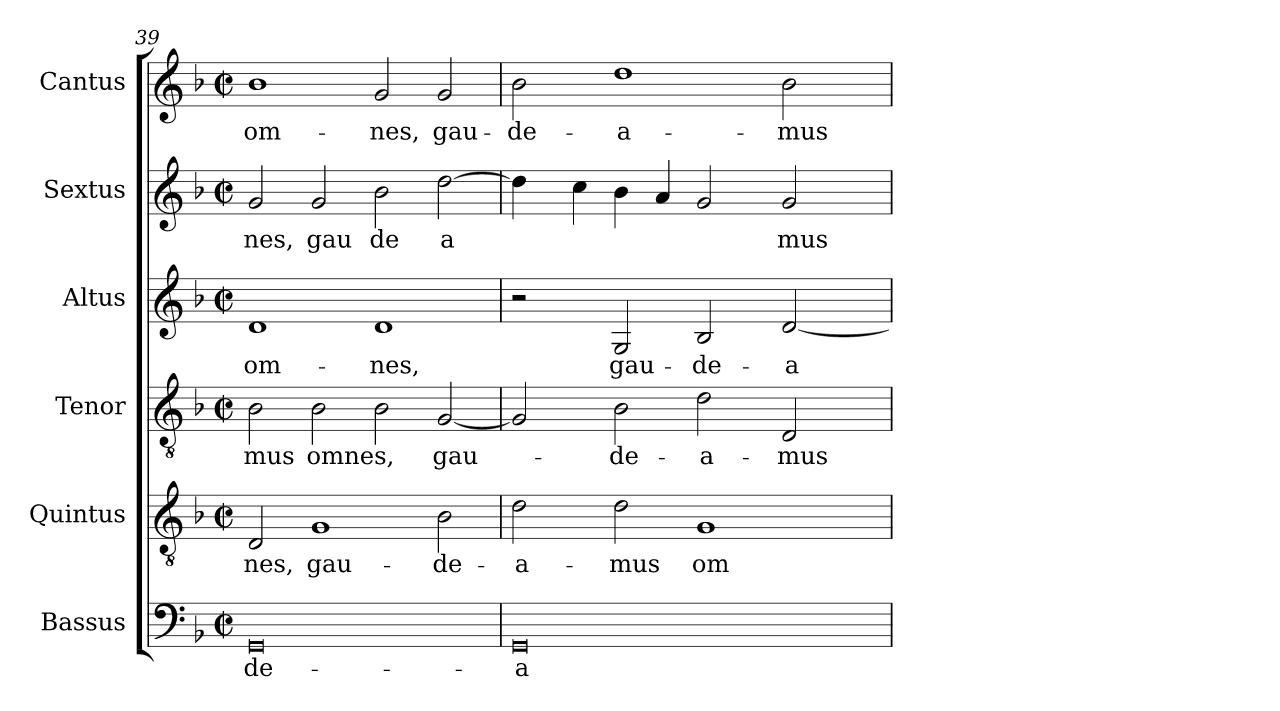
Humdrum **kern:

**kern	**text	**kern	**text	**kern	**text	**kern	**text	**kern	**text	**kern	**text
*part6	*part6	*part5	*part5	*part4	*part4	*part3	*part3	*part2	*part2	*part1	*part1
*staff6	*staff6	*staff5	*staff5	*staff4	*staff4	*staff3	*staff3	*staff2	*staff2	*staff1	*staff1
*I"Bassus	*	*I"Quintus	*	*I"Tenor	*	*I"Altus	*	*I"Sextus	*	*I"Cantus	*
*clefF4	*	*clefGv2	*	*clefGv2	*	*clefG2	*	*clefG2	*	*clefG2	*
*k[b-]	*	*k[b-]	*	*k[b-]	*	*k[b-]	*	*k[b-]	*	*k[b-]	*
*F:	*	*F:	*	*F:	*	*F:	*	*F:	*	*F:	*
*M2/2	*	*M2/2	*	*M2/2	*	*M2/2	*	*M2/2	*	*M2/2	*
*met(c|)	*	*met(c|)	*	*met(c|)	*	*met(c|)	*	*met(c|)	*	*met(c|)	*
=39	=39	=39	=39	=39	=39	=39	=39	=39	=39	=39	=39
!	!LO:LY:b:cj	!	!LO:LY:b:cj	!	!LO:LY:b:cj	!	!LO:LY:b:cj	!	!LO:LY:b:cj	!	!LO:LY:b:cj
0GG	-de-	2D/	-nes,	2B-\	-mus	1d	om-	2g/	nes,	1b-	om-
!	!	!	!LO:LY:b:cj	!	!LO:LY:b	!	!	!	!LO:LY:b:cj	!	!
.	.	1G	gau-	2B-\	omnes,	.	.	2g/	gau	.	.
!	!	!	!	!	!	!	!LO:LY:b:cj	!	!LO:LY:b:cj	!	!LO:LY:b:cj
.	.	.	.	2B-\	.	1d	-nes,	2b-\	de	2g/	-nes,
!	!	!	!LO:LY:b:cj	!	!LO:LY:b	!	!	!	!LO:LY:b:cj	!	!LO:LY:b:cj
.	.	2B-\	-de-	[>2G/	gau-	.	.	[>2dd\	a	2g/	gau-
!!LO:LB:g=z
=40	=40	=40	=40	=40	=40	=40	=40	=40	=40	=40	=40
!	!LO:LY:b:rj	!	!LO:LY:b:cj	!	!	!	!	!	!	!	!LO:LY:b:cj
*	*	*	*	*^	*	*	*	*^	*	*	*
0GG	-a	2d\	-a-	2G/]	16.ryy	.	2r	.	4dd\]	32ryy	.	2b-\	-de-
.	.	.	.	.	.	.	.	.	.	1ryy	.	.	.
.	.	.	.	.	1ryy	.	.	.	.	.	.	.	.
.	.	.	.	.	.	.	.	.	4cc\	.	.	.	.
!	!	!	!LO:LY:b:cj	!	!	!LO:LY:b:cj	!	!LO:LY:b:cj	!	!	!	!	!LO:LY:b:cj
.	.	2d\	-mus	2B-\	.	-de-	2G/	gau-	4b-\	.	.	1dd	-a-
.	.	.	.	.	.	.	.	.	4a/	.	.	.	.
!	!	!	!LO:LY:b:cj	!	!	!LO:LY:b:cj	!	!LO:LY:b:cj	!	!	!	!	!
.	.	1G	om-	2d\	.	-a-	2B-/	-de-	2g/	.	.	.	.
.	.	.	.	.	.	.	.	.	.	2ryy	.	.	.
.	.	.	.	.	2ryy	.	.	.	.	.	.	.	.
!	!	!	!	!	!	!LO:LY:b:cj	!	!LO:LY:b:cj	!	!	!LO:LY:b:cj	!	!LO:LY:b:cj
.	.	.	.	2D/	.	-mus	[<2d/	-a-	2g/	.	mus	2b-\	-mus
.	.	.	.	.	.	.	.	.	.	4...ryy	.	.	.
.	.	.	.	.	4ryy	.	.	.	.	.	.	.	.
.	.	.	.	.	8ryy	.	.	.	.	.	.	.	.
.	.	.	.	.	32ryy	.	.	.	.	.	.	.	.
*	*	*	*	*v	*v	*	*	*	*v	*v	*	*	*
=	=	=	=	=	=	=	=	=	=	=	=
*-	*-	*-	*-	*-	*-	*-	*-	*-	*-	*-	*-
